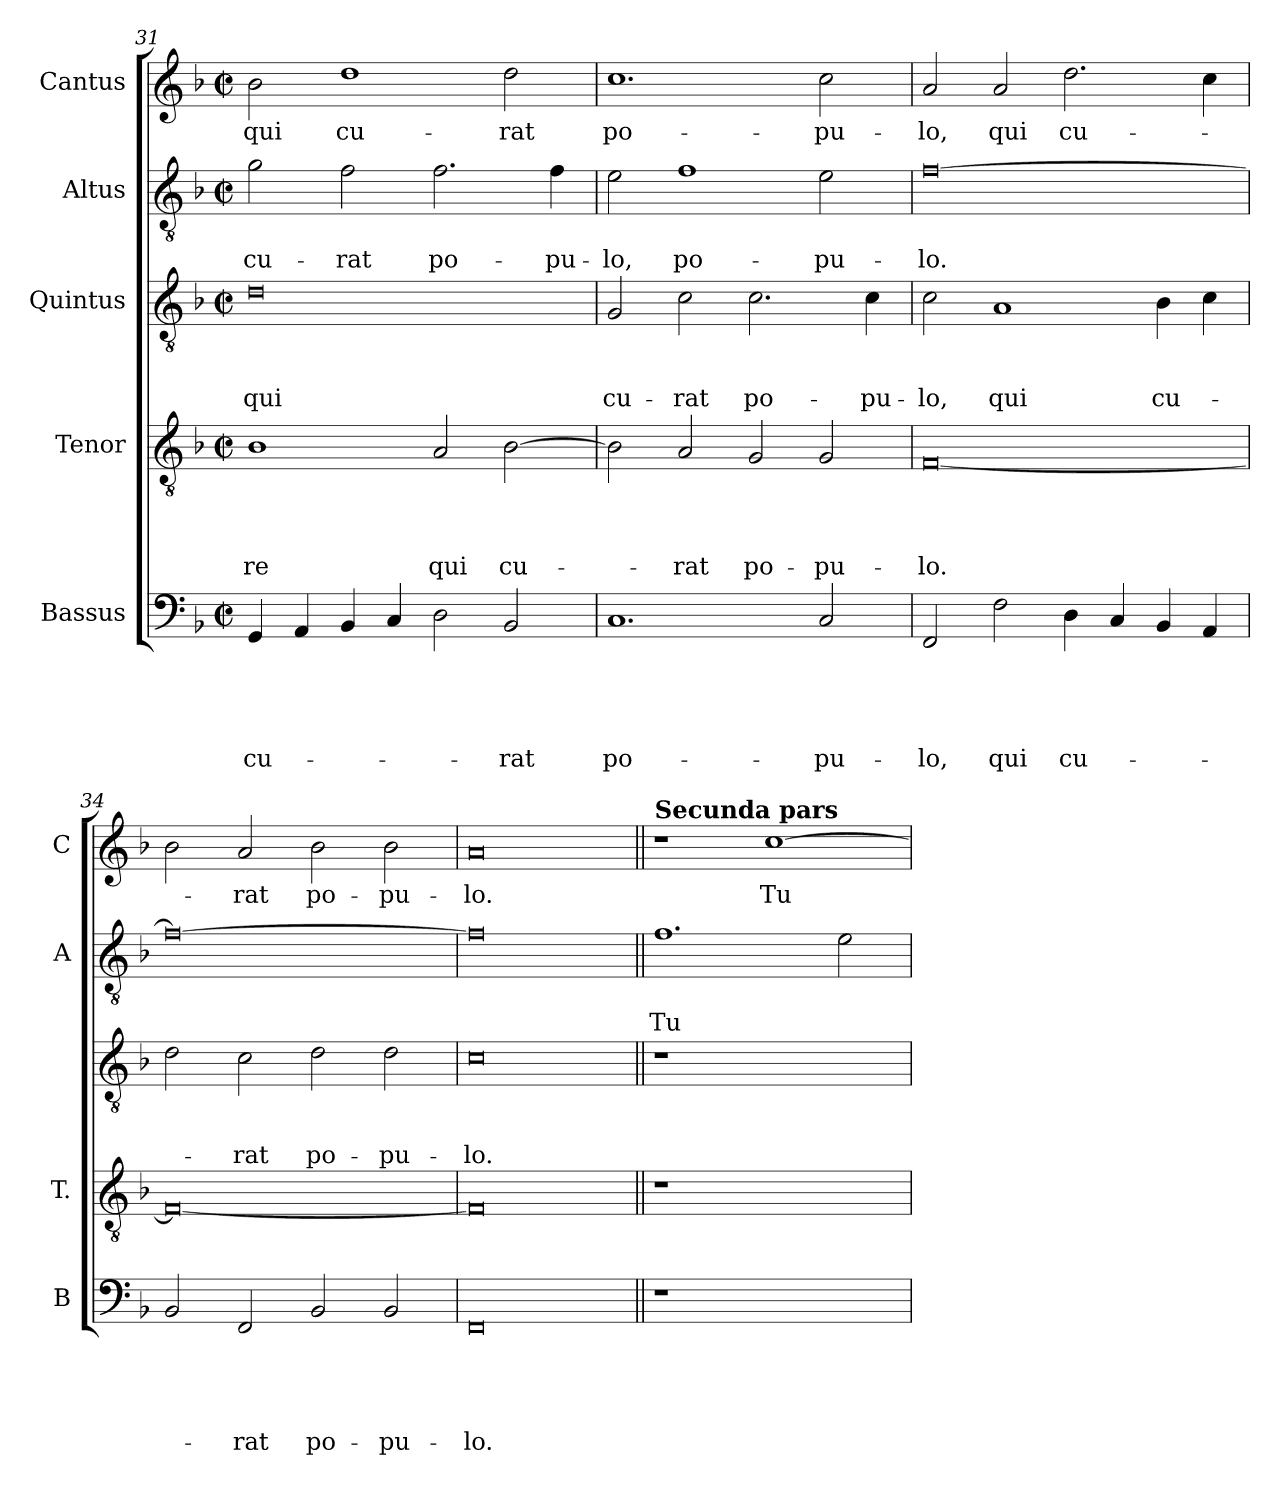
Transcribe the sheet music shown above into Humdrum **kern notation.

**kern	**text	**text	**text	**text	**text	**kern	**text	**text	**text	**text	**kern	**text	**text	**text	**kern	**text	**text	**kern	**text
*part5	*part5	*part5	*part5	*part5	*part5	*part4	*part4	*part4	*part4	*part4	*part3	*part3	*part3	*part3	*part2	*part2	*part2	*part1	*part1
*staff5	*staff5	*staff5	*staff5	*staff5	*staff5	*staff4	*staff4	*staff4	*staff4	*staff4	*staff3	*staff3	*staff3	*staff3	*staff2	*staff2	*staff2	*staff1	*staff1
*I"Bassus	*	*	*	*	*	*I"Tenor	*	*	*	*	*I"Quintus	*	*	*	*I"Altus	*	*	*I"Cantus	*
*I'B	*	*	*	*	*	*I'T.	*	*	*	*	*	*	*	*	*I'A	*	*	*I'C	*
*clefF4	*	*	*	*	*	*clefGv2	*	*	*	*	*clefGv2	*	*	*	*clefGv2	*	*	*clefG2	*
*k[b-]	*	*	*	*	*	*k[b-]	*	*	*	*	*k[b-]	*	*	*	*k[b-]	*	*	*k[b-]	*
*F:	*	*	*	*	*	*F:	*	*	*	*	*F:	*	*	*	*F:	*	*	*F:	*
*M2/2	*	*	*	*	*	*M2/2	*	*	*	*	*M2/2	*	*	*	*M2/2	*	*	*M2/2	*
*met(c|)	*	*	*	*	*	*met(c|)	*	*	*	*	*met(c|)	*	*	*	*met(c|)	*	*	*met(c|)	*
=31	=31	=31	=31	=31	=31	=31	=31	=31	=31	=31	=31	=31	=31	=31	=31	=31	=31	=31	=31
!	!	!	!	!	!LO:LY:b	!	!	!	!	!LO:LY:b	!	!	!	!LO:LY:b	!	!	!LO:LY:b	!	!LO:LY:b
4GG/	.	.	.	.	cu-	1B-	.	.	.	-re	0d	.	.	qui	2g\	.	cu-	2b-\	qui
4AA/	.	.	.	.	.	.	.	.	.	.	.	.	.	.	.	.	.	.	.
!	!	!	!	!	!	!	!	!	!	!	!	!	!	!	!	!	!LO:LY:b	!	!LO:LY:b
4BB-/	.	.	.	.	.	.	.	.	.	.	.	.	.	.	2f\	.	-rat	1dd	cu-
4C/	.	.	.	.	.	.	.	.	.	.	.	.	.	.	.	.	.	.	.
!	!	!	!	!	!	!	!	!	!	!LO:LY:b	!	!	!	!	!	!	!LO:LY:b	!	!
2D\	.	.	.	.	.	2A/	.	.	.	qui	.	.	.	.	2.f\	.	po-	.	.
!	!	!	!	!	!LO:LY:b	!	!	!	!	!LO:LY:b	!	!	!	!	!	!	!	!	!LO:LY:b
2BB-/	.	.	.	.	-rat	[2B-\	.	.	.	cu-	.	.	.	.	.	.	.	2dd\	-rat
!	!	!	!	!	!	!	!	!	!	!	!	!	!	!	!	!	!LO:LY:b	!	!
.	.	.	.	.	.	.	.	.	.	.	.	.	.	.	4f\	.	-pu-	.	.
=32	=32	=32	=32	=32	=32	=32	=32	=32	=32	=32	=32	=32	=32	=32	=32	=32	=32	=32	=32
!	!	!	!	!	!LO:LY:b	!	!	!	!	!	!	!	!	!LO:LY:b	!	!	!LO:LY:b	!	!LO:LY:b
1.C	.	.	.	.	po-	2B-\]	.	.	.	.	2G/	.	.	cu-	2e\	.	-lo,	1.cc	po-
!	!	!	!	!	!	!	!	!	!	!LO:LY:b	!	!	!	!LO:LY:b	!	!	!LO:LY:b	!	!
.	.	.	.	.	.	2A/	.	.	.	-rat	2c\	.	.	-rat	1f	.	po-	.	.
!	!	!	!	!	!	!	!	!	!	!LO:LY:b	!	!	!	!LO:LY:b	!	!	!	!	!
.	.	.	.	.	.	2G/	.	.	.	po-	2.c\	.	.	po-	.	.	.	.	.
!	!	!	!	!	!LO:LY:b	!	!	!	!	!LO:LY:b	!	!	!	!	!	!	!LO:LY:b	!	!LO:LY:b
2C/	.	.	.	.	-pu-	2G/	.	.	.	-pu-	.	.	.	.	2e\	.	-pu-	2cc\	-pu-
!	!	!	!	!	!	!	!	!	!	!	!	!	!	!LO:LY:b	!	!	!	!	!
.	.	.	.	.	.	.	.	.	.	.	4c\	.	.	-pu-	.	.	.	.	.
=33	=33	=33	=33	=33	=33	=33	=33	=33	=33	=33	=33	=33	=33	=33	=33	=33	=33	=33	=33
!	!	!	!	!	!LO:LY:b	!	!	!	!	!LO:LY:b	!	!	!	!LO:LY:b	!	!	!LO:LY:b	!	!LO:LY:b
2FF/	.	.	.	.	-lo,	[0F	.	.	.	-lo.	2c\	.	.	-lo,	[0f	.	-lo.	2a/	-lo,
!	!	!	!	!	!LO:LY:b	!	!	!	!	!	!	!	!	!LO:LY:b	!	!	!	!	!LO:LY:b
2F\	.	.	.	.	qui	.	.	.	.	.	1A	.	.	qui	.	.	.	2a/	qui
!	!	!	!	!	!LO:LY:b	!	!	!	!	!	!	!	!	!	!	!	!	!	!LO:LY:b
4D\	.	.	.	.	cu-	.	.	.	.	.	.	.	.	.	.	.	.	2.dd\	cu-
4C/	.	.	.	.	.	.	.	.	.	.	.	.	.	.	.	.	.	.	.
!	!	!	!	!	!	!	!	!	!	!	!	!	!	!LO:LY:b	!	!	!	!	!
4BB-/	.	.	.	.	.	.	.	.	.	.	4B-\	.	.	cu-	.	.	.	.	.
4AA/	.	.	.	.	.	.	.	.	.	.	4c\	.	.	.	.	.	.	4cc\	.
!!LO:LB:g=z
=34	=34	=34	=34	=34	=34	=34	=34	=34	=34	=34	=34	=34	=34	=34	=34	=34	=34	=34	=34
2BB-/	.	.	.	.	.	0F_	.	.	.	.	2d\	.	.	.	0f_	.	.	2b-\	.
!	!	!	!	!	!LO:LY:b	!	!	!	!	!	!	!	!	!LO:LY:b	!	!	!	!	!LO:LY:b
2FF/	.	.	.	.	-rat	.	.	.	.	.	2c\	.	.	-rat	.	.	.	2a/	-rat
!	!	!	!	!	!LO:LY:b	!	!	!	!	!	!	!	!	!LO:LY:b	!	!	!	!	!LO:LY:b
2BB-/	.	.	.	.	po-	.	.	.	.	.	2d\	.	.	po-	.	.	.	2b-\	po-
!	!	!	!	!	!LO:LY:b	!	!	!	!	!	!	!	!	!LO:LY:b	!	!	!	!	!LO:LY:b
2BB-/	.	.	.	.	-pu-	.	.	.	.	.	2d\	.	.	-pu-	.	.	.	2b-\	-pu-
=35	=35	=35	=35	=35	=35	=35	=35	=35	=35	=35	=35	=35	=35	=35	=35	=35	=35	=35	=35
!	!	!	!	!	!LO:LY:b	!	!	!	!	!	!	!	!	!LO:LY:b	!	!	!	!	!LO:LY:b
0FF	.	.	.	.	-lo.	0F]	.	.	.	.	0c	.	.	-lo.	0f]	.	.	0a	-lo.
=36||	=36||	=36||	=36||	=36||	=36||	=36||	=36||	=36||	=36||	=36||	=36||	=36||	=36||	=36||	=36||	=36||	=36||	=36||	=36||
!	!	!	!	!	!	!	!	!	!	!	!	!	!	!	!	!	!	!LO:TX:a:B:t=Secunda pars	!
!	!	!	!	!	!	!	!	!	!	!	!	!	!	!	!	!	!LO:LY:b	!	!
1r	.	.	.	.	.	1r	.	.	.	.	1r	.	.	.	1.f	.	Tu	1r	.
!	!	!	!	!	!	!	!	!	!	!	!	!	!	!	!	!	!	!	!LO:LY:b
1ryy	.	.	.	.	.	1ryy	.	.	.	.	1ryy	.	.	.	.	.	.	[1cc	Tu
.	.	.	.	.	.	.	.	.	.	.	.	.	.	.	2e\	.	.	.	.
=	=	=	=	=	=	=	=	=	=	=	=	=	=	=	=	=	=	=	=
*-	*-	*-	*-	*-	*-	*-	*-	*-	*-	*-	*-	*-	*-	*-	*-	*-	*-	*-	*-
